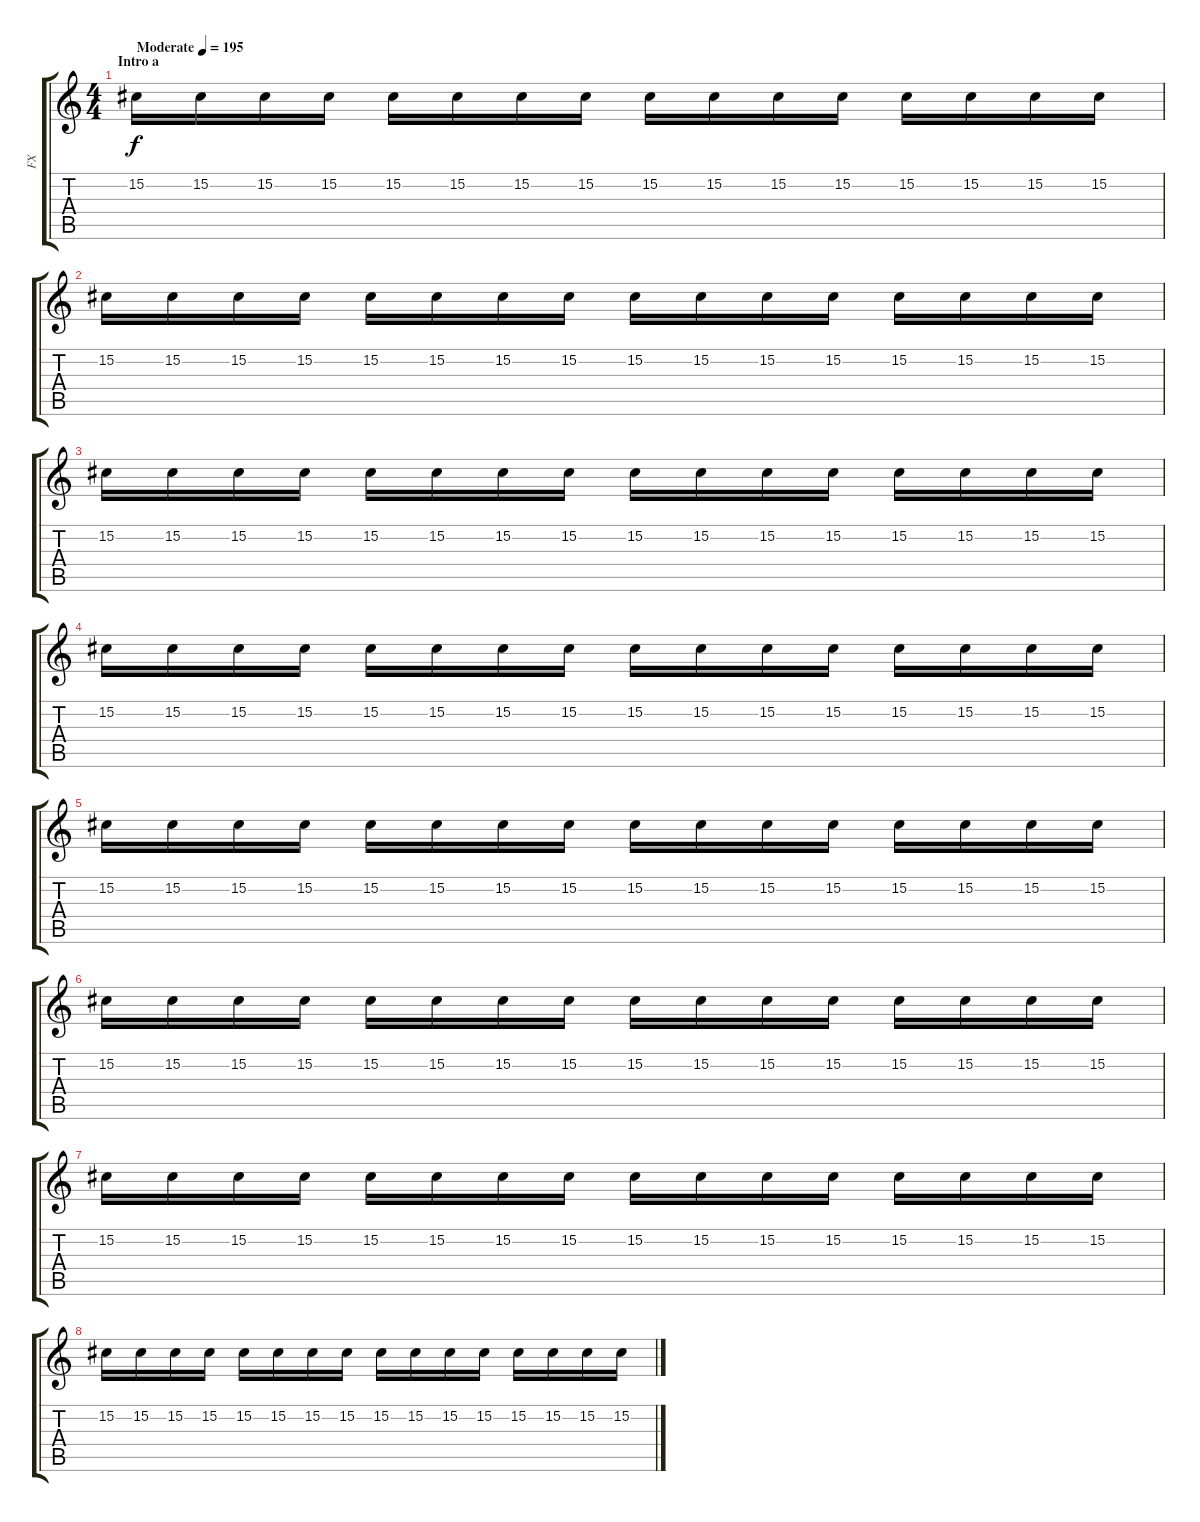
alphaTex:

\track ("FX" "FX") {instrument fx1rain}
\staff {score tabs}
\tuning (Eb4 Bb3 Gb3 Db3 Ab2 Eb2) {hide}
\ts (4 4)
\section ("" "Intro a")
\tempo (195 "Moderate")
\clef g2
\ks c
15.2.16{dy f balance 16 instrument fx1rain} 15.2.16 15.2.16 15.2.16 15.2.16 15.2.16 15.2.16 15.2.16 15.2.16 15.2.16 15.2.16 15.2.16 15.2.16 15.2.16 15.2.16 15.2.16 |
15.2.16 15.2.16 15.2.16 15.2.16 15.2.16 15.2.16 15.2.16 15.2.16 15.2.16 15.2.16 15.2.16 15.2.16 15.2.16 15.2.16 15.2.16 15.2.16 |
15.2.16 15.2.16 15.2.16 15.2.16 15.2.16 15.2.16 15.2.16 15.2.16 15.2.16 15.2.16 15.2.16 15.2.16 15.2.16 15.2.16 15.2.16 15.2.16 |
15.2.16 15.2.16 15.2.16 15.2.16 15.2.16 15.2.16 15.2.16 15.2.16 15.2.16 15.2.16 15.2.16 15.2.16 15.2.16 15.2.16 15.2.16 15.2.16 |
15.2.16{balance 0} 15.2.16 15.2.16 15.2.16 15.2.16 15.2.16 15.2.16 15.2.16 15.2.16 15.2.16 15.2.16 15.2.16 15.2.16 15.2.16 15.2.16 15.2.16 |
15.2.16 15.2.16 15.2.16 15.2.16 15.2.16 15.2.16 15.2.16 15.2.16 15.2.16 15.2.16 15.2.16 15.2.16 15.2.16 15.2.16 15.2.16 15.2.16 |
15.2.16 15.2.16 15.2.16 15.2.16 15.2.16 15.2.16 15.2.16 15.2.16 15.2.16 15.2.16 15.2.16 15.2.16 15.2.16 15.2.16 15.2.16 15.2.16 |
15.2.16 15.2.16 15.2.16 15.2.16 15.2.16 15.2.16 15.2.16 15.2.16 15.2.16 15.2.16 15.2.16 15.2.16 15.2.16 15.2.16 15.2.16 15.2.16
